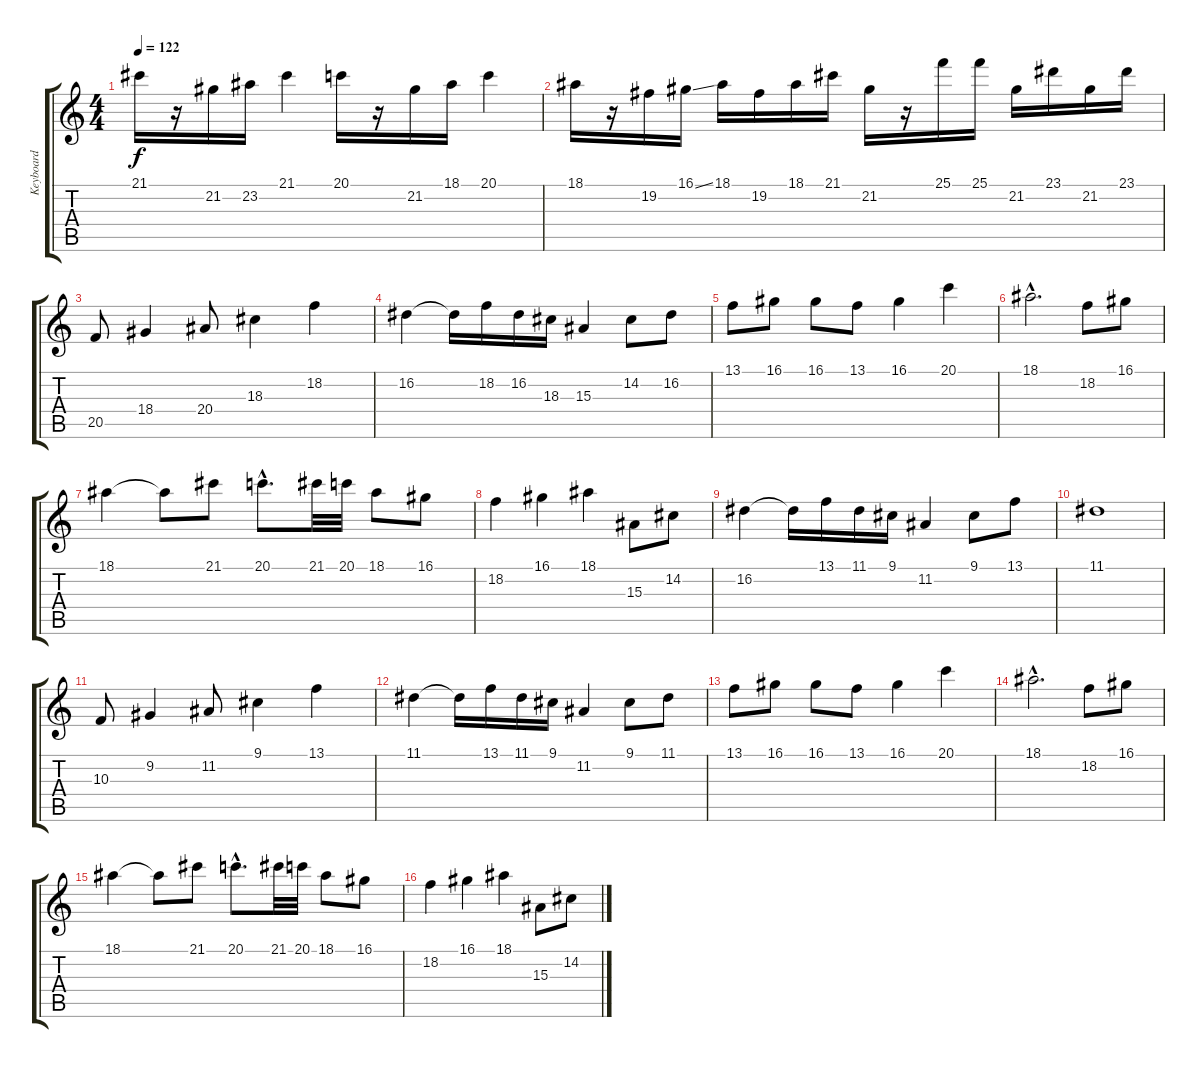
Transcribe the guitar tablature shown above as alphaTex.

\track ("Keyboard" "Keyboard") {instrument lead2sawtooth}
\staff {score tabs}
\tuning (E4 B3 G3 D3 A2 E2) {hide}
\ts (4 4)
\tempo 122
\clef g2
\ks c
21.1.16{dy f instrument lead2sawtooth} r.16 21.2.16 23.2.16 21.1.4 20.1.16 r.16 21.2.16 18.1.16 20.1.4 |
18.1.16 r.16 19.2.16 16.1{ss}.16 18.1.16 19.2.16 18.1.16 21.1.16 21.2.16 r.16 25.1.16 25.1.16 21.2.16 23.1.16 21.2.16 23.1.16 |
20.5.8 18.4.4 20.4.8 18.3.4 18.2.4 |
16.2.4 16.2{t}.16 18.2.16 16.2.16 18.3.16 15.3.4 14.2.8 16.2.8 |
13.1.8 16.1.8 16.1.8 13.1.8 16.1.4 20.1.4 |
18.1{hac}.2{d} 18.2.8 16.1.8 |
18.1.4 18.1{t}.8 21.1.8 20.1{hac}.8{d} 21.1.32 20.1.32 18.1.8 16.1.8 |
18.2.4 16.1.4 18.1.4 15.3.8 14.2.8 |
16.2.4 16.2{t}.16 13.1.16 11.1.16 9.1.16 11.2.4 9.1.8 13.1.8 |
11.1.1 |
10.3.8 9.2.4 11.2.8 9.1.4 13.1.4 |
11.1.4 11.1{t}.16 13.1.16 11.1.16 9.1.16 11.2.4 9.1.8 11.1.8 |
13.1.8 16.1.8 16.1.8 13.1.8 16.1.4 20.1.4 |
18.1{hac}.2{d} 18.2.8 16.1.8 |
18.1.4 18.1{t}.8 21.1.8 20.1{hac}.8{d} 21.1.32 20.1.32 18.1.8 16.1.8 |
18.2.4 16.1.4 18.1.4 15.3.8 14.2.8
